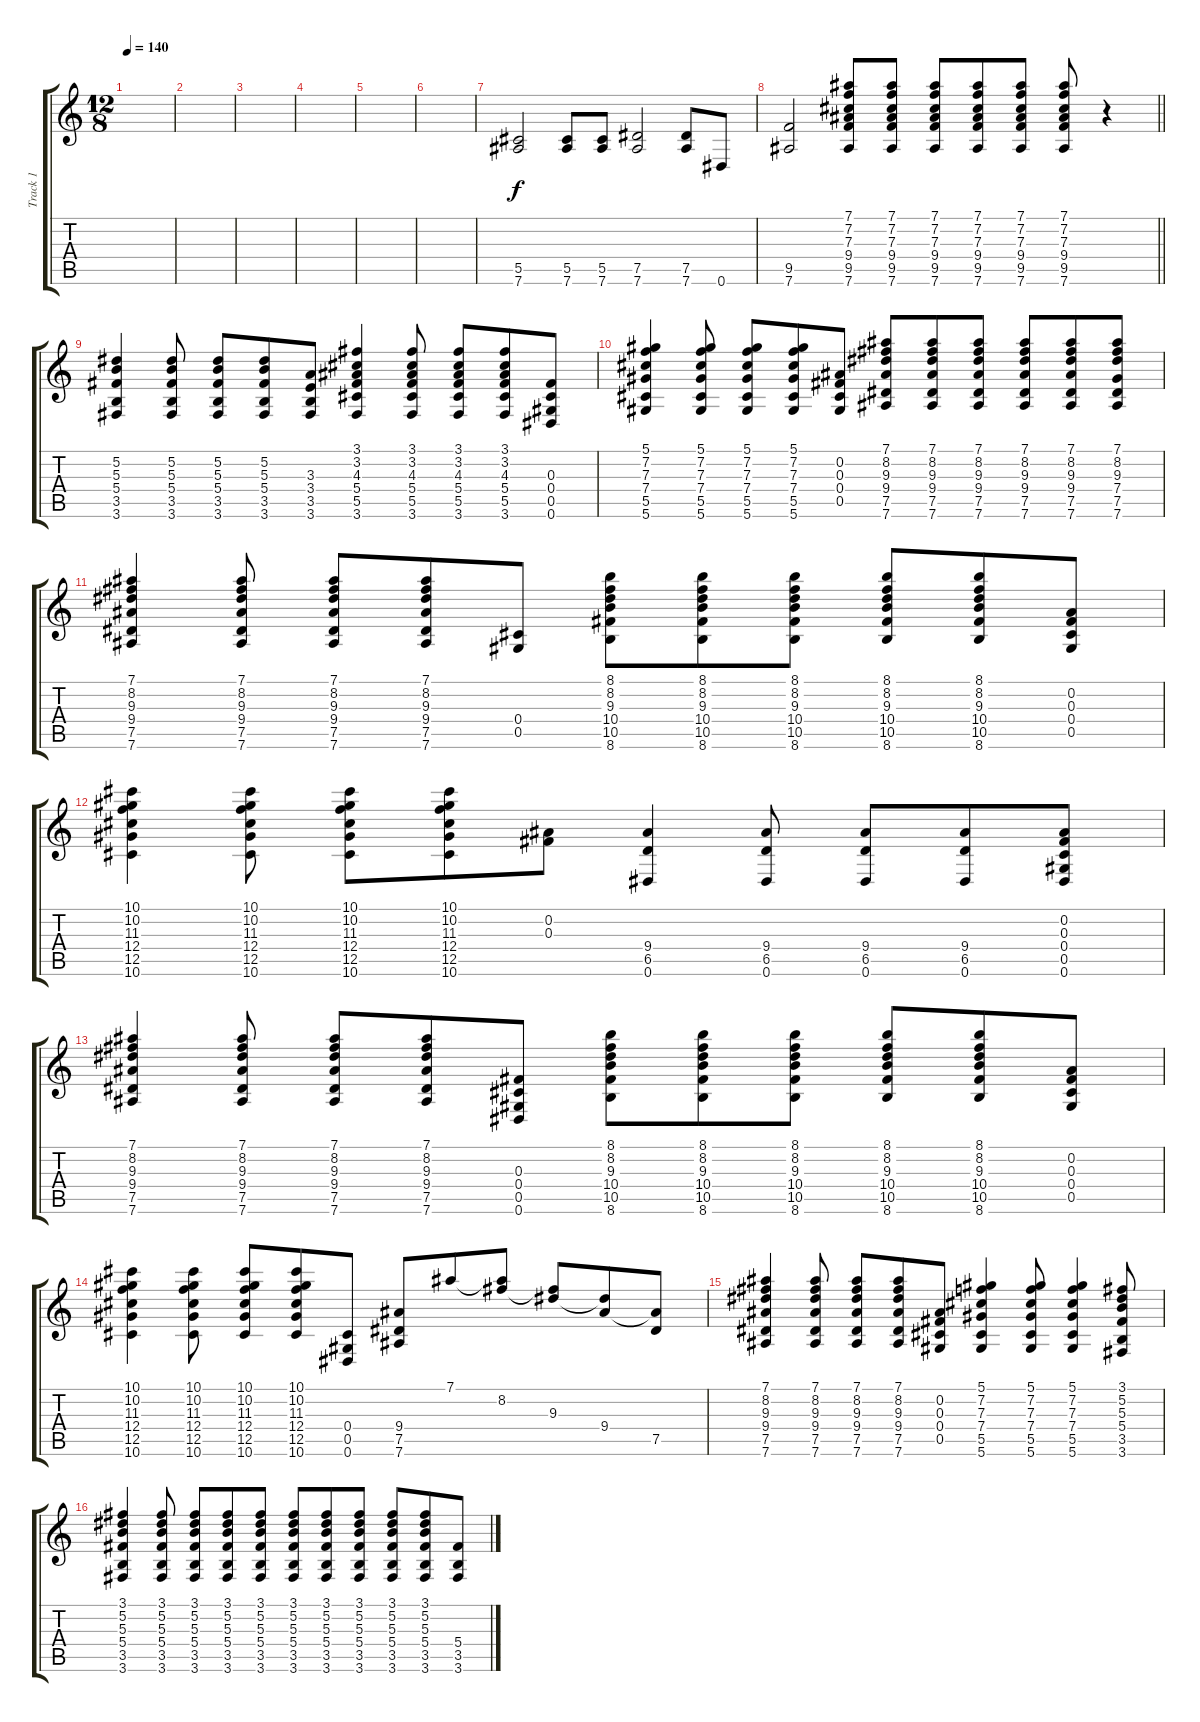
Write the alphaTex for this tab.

\track ("Track 1" "Track 1") {instrument overdrivenguitar}
\staff {score tabs}
\tuning (Eb4 Bb3 Gb3 Db3 Ab2 Eb2) {hide}
\ts (12 8)
\tempo 140
\clef g2
\ks c
|
|
|
|
|
|
(5.5 7.6).2{volume 13} (5.5 7.6).8 (5.5 7.6).8 (7.5 7.6).2 (7.5 7.6).8 0.6.8 |
\barLineRight lightlight
(9.5 7.6).2 (7.1 7.2 7.3 9.4 9.5 7.6).8 (7.1 7.2 7.3 9.4 9.5 7.6).8 (7.1 7.2 7.3 9.4 9.5 7.6).8 (7.1 7.2 7.3 9.4 9.5 7.6).8 (7.1 7.2 7.3 9.4 9.5 7.6).8 (7.1 7.2 7.3 9.4 9.5 7.6).8 r.4 |
(5.2 5.3 5.4 3.5 3.6).4 (5.2 5.3 5.4 3.5 3.6).8 (5.2 5.3 5.4 3.5 3.6).8 (5.2 5.3 5.4 3.5 3.6).8 (3.3 3.4 3.5 3.6).8 (3.1 3.2 4.3 5.4 5.5 3.6).4 (3.1 3.2 4.3 5.4 5.5 3.6).8 (3.1 3.2 4.3 5.4 5.5 3.6).8 (3.1 3.2 4.3 5.4 5.5 3.6).8 (0.3 0.4 0.5 0.6).8 |
(5.1 7.2 7.3 7.4 5.5 5.6).4 (5.1 7.2 7.3 7.4 5.5 5.6).8 (5.1 7.2 7.3 7.4 5.5 5.6).8 (5.1 7.2 7.3 7.4 5.5 5.6).8 (0.2 0.3 0.4 0.5).8 (7.1 8.2 9.3 9.4 7.5 7.6).8 (7.1 8.2 9.3 9.4 7.5 7.6).8 (7.1 8.2 9.3 9.4 7.5 7.6).8 (7.1 8.2 9.3 9.4 7.5 7.6).8 (7.1 8.2 9.3 9.4 7.5 7.6).8 (7.1 8.2 9.3 7.4 7.5 7.6).8 |
(7.1 8.2 9.3 9.4 7.5 7.6).4 (7.1 8.2 9.3 9.4 7.5 7.6).8 (7.1 8.2 9.3 9.4 7.5 7.6).8 (7.1 8.2 9.3 9.4 7.5 7.6).8 (0.4 0.5).8 (8.1 8.2 9.3 10.4 10.5 8.6).8 (8.1 8.2 9.3 10.4 10.5 8.6).8 (8.1 8.2 9.3 10.4 10.5 8.6).8 (8.1 8.2 9.3 10.4 10.5 8.6).8 (8.1 8.2 9.3 10.4 10.5 8.6).8 (0.2 0.3 0.4 0.5).8 |
(10.1 10.2 11.3 12.4 12.5 10.6).4 (10.1 10.2 11.3 12.4 12.5 10.6).8 (10.1 10.2 11.3 12.4 12.5 10.6).8 (10.1 10.2 11.3 12.4 12.5 10.6).8 (0.2 0.3).8 (9.4 6.5 0.6).4 (9.4 6.5 0.6).8 (9.4 6.5 0.6).8 (9.4 6.5 0.6).8 (0.2 0.3 0.4 0.5 0.6).8 |
(7.1 8.2 9.3 9.4 7.5 7.6).4 (7.1 8.2 9.3 9.4 7.5 7.6).8 (7.1 8.2 9.3 9.4 7.5 7.6).8 (7.1 8.2 9.3 9.4 7.5 7.6).8 (0.3 0.4 0.5 0.6).8 (8.1 8.2 9.3 10.4 10.5 8.6).8 (8.1 8.2 9.3 10.4 10.5 8.6).8 (8.1 8.2 9.3 10.4 10.5 8.6).8 (8.1 8.2 9.3 10.4 10.5 8.6).8 (8.1 8.2 9.3 10.4 10.5 8.6).8 (0.2 0.3 0.4 0.5).8 |
(10.1 10.2 11.3 12.4 12.5 10.6).4 (10.1 10.2 11.3 12.4 12.5 10.6).8 (10.1 10.2 11.3 12.4 12.5 10.6).8 (10.1 10.2 11.3 12.4 12.5 10.6).8 (0.4 0.5 0.6).8 (9.4 7.5 7.6).8 7.1.8 (7.1{t} 8.2).8 (8.2{t} 9.3).8 (9.3{t} 9.4).8 (9.4{t} 7.5).8 |
(7.1 8.2 9.3 9.4 7.5 7.6).4 (7.1 8.2 9.3 9.4 7.5 7.6).8 (7.1 8.2 9.3 9.4 7.5 7.6).8 (7.1 8.2 9.3 9.4 7.5 7.6).8 (0.2 0.3 0.4 0.5).8 (5.1 7.2 7.3 7.4 5.5 5.6).4 (5.1 7.2 7.3 7.4 5.5 5.6).8 (5.1 7.2 7.3 7.4 5.5 5.6).4 (3.1 5.2 5.3 5.4 3.5 3.6).8 |
(3.1 5.2 5.3 5.4 3.5 3.6).4 (3.1 5.2 5.3 5.4 3.5 3.6).8 (3.1 5.2 5.3 5.4 3.5 3.6).8 (3.1 5.2 5.3 5.4 3.5 3.6).8 (3.1 5.2 5.3 5.4 3.5 3.6).8 (3.1 5.2 5.3 5.4 3.5 3.6).8 (3.1 5.2 5.3 5.4 3.5 3.6).8 (3.1 5.2 5.3 5.4 3.5 3.6).8 (3.1 5.2 5.3 5.4 3.5 3.6).8 (3.1 5.2 5.3 5.4 3.5 3.6).8 (5.4 3.5 3.6).8
